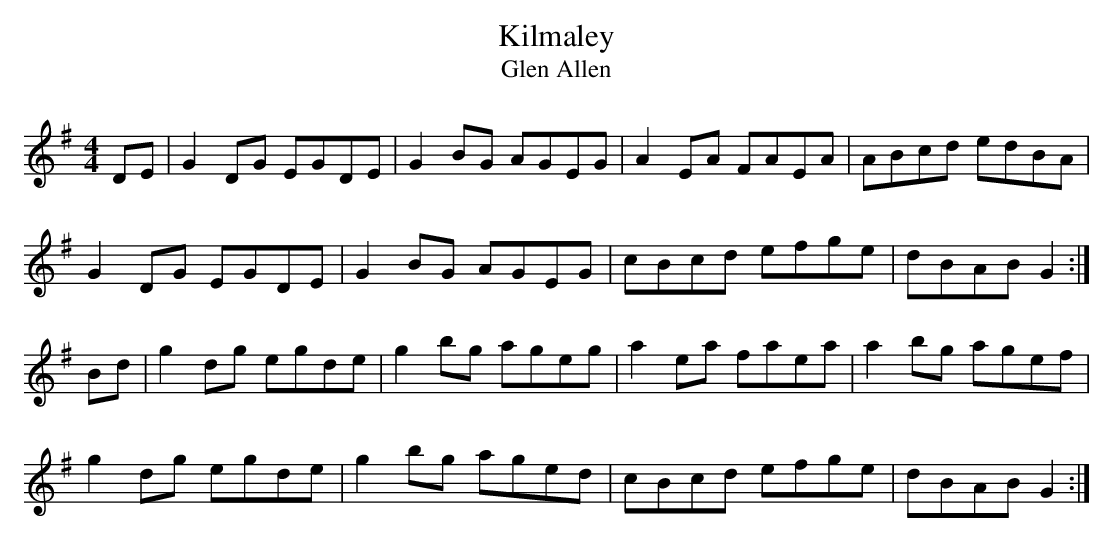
X:1
T: Kilmaley
T: Glen Allen
M: 4/4
L: 1/8
K: G
DE|G2DG EGDE|G2BG AGEG|A2 EA FAEA|ABcd edBA|
G2DG EGDE|G2BG AGEG|cBcd efge|dBAB G2 :|
Bd|g2dg egde|g2bg ageg|a2 ea faea|a2bg agef|
g2dg egde|g2bg aged|cBcd efge|dBAB G2 :|
